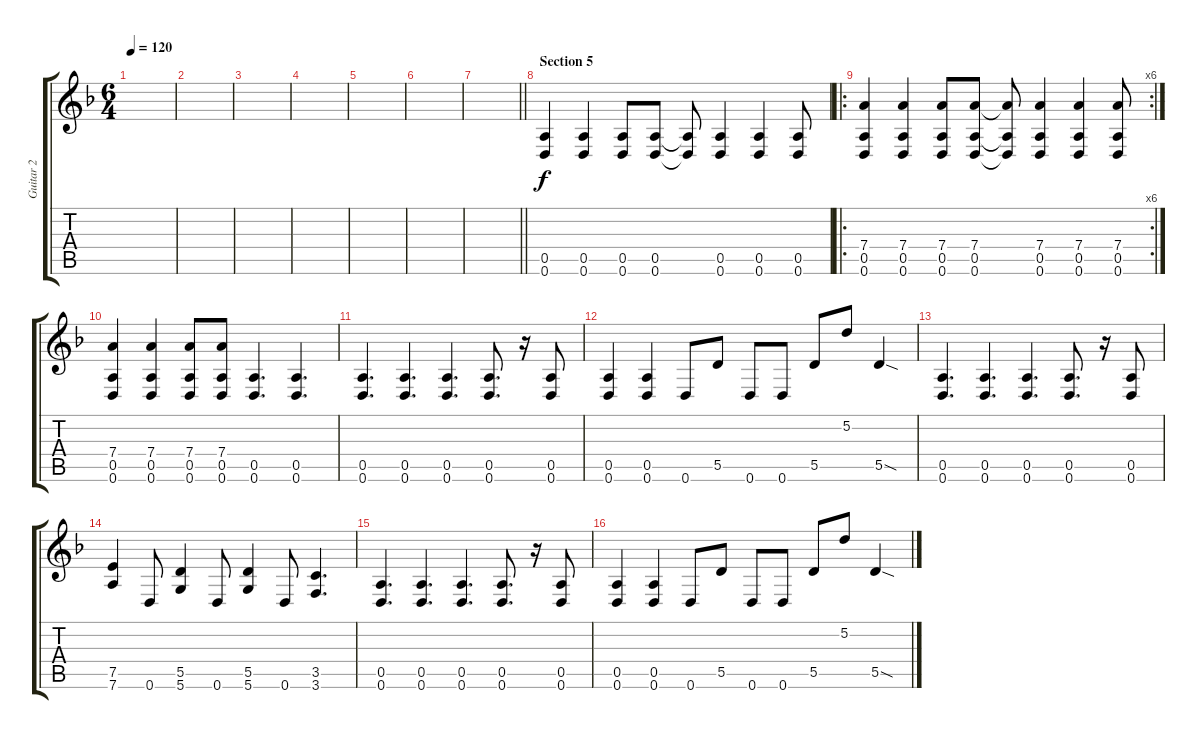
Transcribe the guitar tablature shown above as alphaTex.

\track ("Guitar 2" "Guitar 2") {instrument distortionguitar}
\staff {score tabs}
\tuning (D4 A3 F3 D3 A2 D2) {hide}
\ts (6 4)
\tempo 120
\clef g2
\ks f
|
|
|
|
|
|
\barLineRight lightlight
|
\section ("" "Section 5")
(0.5 0.6).4 (0.5 0.6).4 (0.5 0.6).8 (0.5 0.6).8 (0.5{t} 0.6{t}).8 (0.5 0.6).4 (0.5 0.6).4 (0.5 0.6).8 |
\ro
\rc 6
(7.4 0.5 0.6).4 (7.4 0.5 0.6).4 (7.4 0.5 0.6).8 (7.4 0.5 0.6).8 (7.4{t} 0.5{t} 0.6{t}).8 (7.4 0.5 0.6).4 (7.4 0.5 0.6).4 (7.4 0.5 0.6).8 |
(7.4 0.5 0.6).4 (7.4 0.5 0.6).4 (7.4 0.5 0.6).8 (7.4 0.5 0.6).8 (0.5 0.6).4{d} (0.5 0.6).4{d} |
(0.5 0.6).4{d} (0.5 0.6).4{d} (0.5 0.6).4{d} (0.5 0.6).8{d} r.16 (0.5 0.6).8 |
(0.5 0.6).4 (0.5 0.6).4 0.6.8 5.5.8 0.6.8 0.6.8 5.5.8 5.2.8 5.5{sod}.4 |
(0.5 0.6).4{d} (0.5 0.6).4{d} (0.5 0.6).4{d} (0.5 0.6).8{d} r.16 (0.5 0.6).8 |
(7.5 7.6).4 0.6.8 (5.5 5.6).4 0.6.8 (5.5 5.6).4 0.6.8 (3.5 3.6).4{d} |
(0.5 0.6).4{d} (0.5 0.6).4{d} (0.5 0.6).4{d} (0.5 0.6).8{d} r.16 (0.5 0.6).8 |
(0.5 0.6).4 (0.5 0.6).4 0.6.8 5.5.8 0.6.8 0.6.8 5.5.8 5.2.8 5.5{sod}.4
